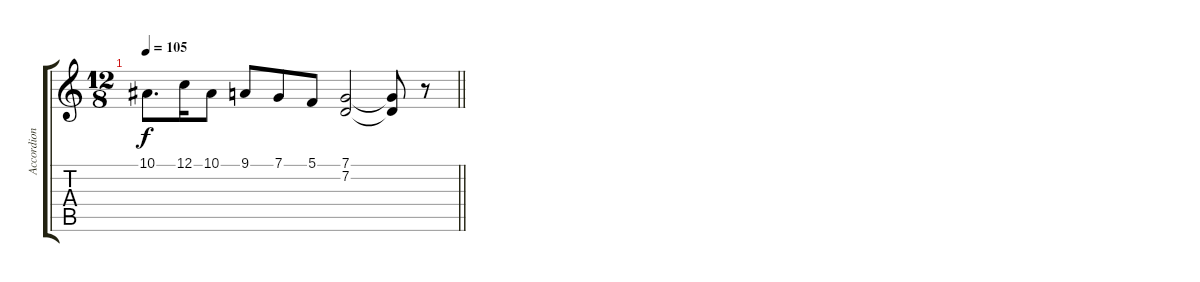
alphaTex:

\track ("Accordion" "Accordion") {instrument accordion}
\staff {score tabs}
\tuning (C4 G3 Eb3 Bb2 F2 C2) {hide}
\ts (12 8)
\tempo 105
\clef g2
\barLineRight lightlight
\ks c
10.1.8{d dy f} 12.1.16 10.1.8 9.1.8 7.1.8 5.1.8 (7.1 7.2).2 (7.1{t} 7.2{t}).8 r.8
